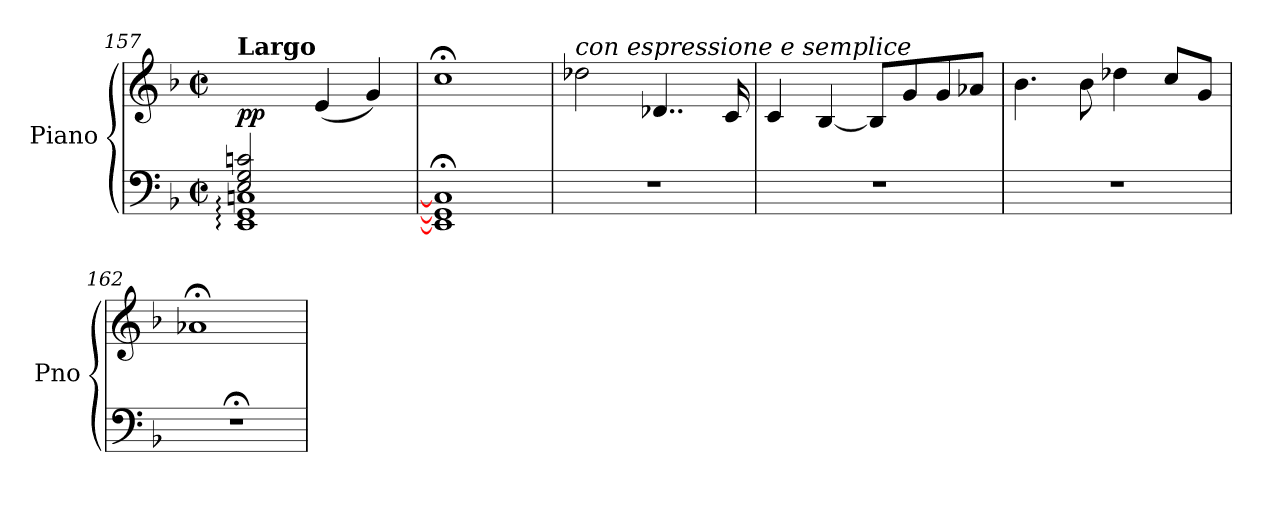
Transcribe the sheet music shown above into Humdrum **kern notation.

**kern	**kern	**dynam
*part1	*part1	*part1
*staff2	*staff1	*staff1/2
*I"Piano	*	*
*I'Pno	*	*
*clefF4	*clefG2	*
*k[b-]	*k[b-]	*
*M4/4	*M4/4	*
*met(c|)	*met(c|)	*
=157	=157	=157
*^	*	*
!	!	!LO:TX:a:B:t=Largo	!
!	!	!	!LO:DY:b
2E/ 2G/ 2cn/	[1EE: [1GG: [1Cn: 1Eyy: 1Gyy: 1cnyy:	2ryy	pp
2ryy	.	(4e/	.
.	.	4g/)	.
*v	*v	*	*
=158	=158	=158
1EE]; 1GG]; 1C];	1cc;<	.
!!LO:LB:g=z
=159	=159	=159
!	!LO:TX:a:i:t=con espressione e semplice	!
1r	2dd-X\	.
.	4..d-X/	.
.	16c/	.
=160	=160	=160
1r	4c/	.
.	[4B-/	.
.	8B-/L]	.
.	8g/	.
.	8g/	.
.	8a-X/J	.
=161	=161	=161
1r	4.b-\	.
.	8b-\	.
.	4dd-X\	.
.	8cc/L	.
.	8g/J	.
=162	=162	=162
1r;<	1a-X;<	.
=	=	=
*-	*-	*-
